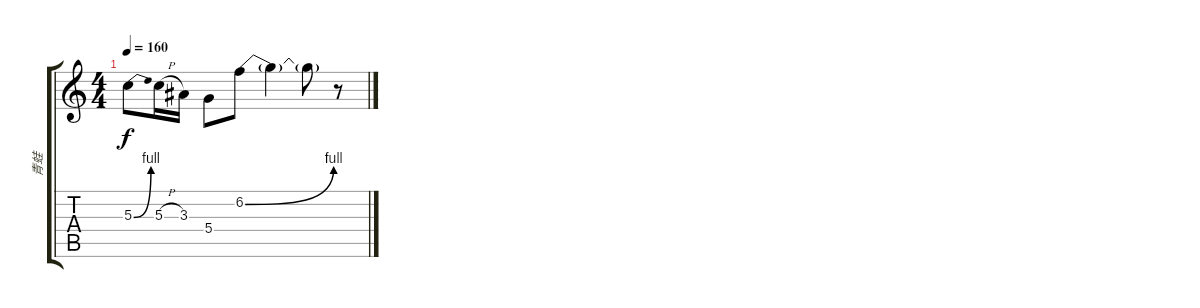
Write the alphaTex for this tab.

\track ("青蛙" "青蛙") {instrument overdrivenguitar}
\staff {score tabs}
\tuning (E4 B3 G3 D3 A2 E2) {hide}
\ts (4 4)
\tempo 160
\clef g2
\ks c
5.3{be (bend 0 0 60 4)}.8{dy f} 5.3{h}.16 3.3.16 5.4.8 6.2{be (bend 0 0 60 4)}.8 6.2{t}.4 6.2{t}.8 r.8
